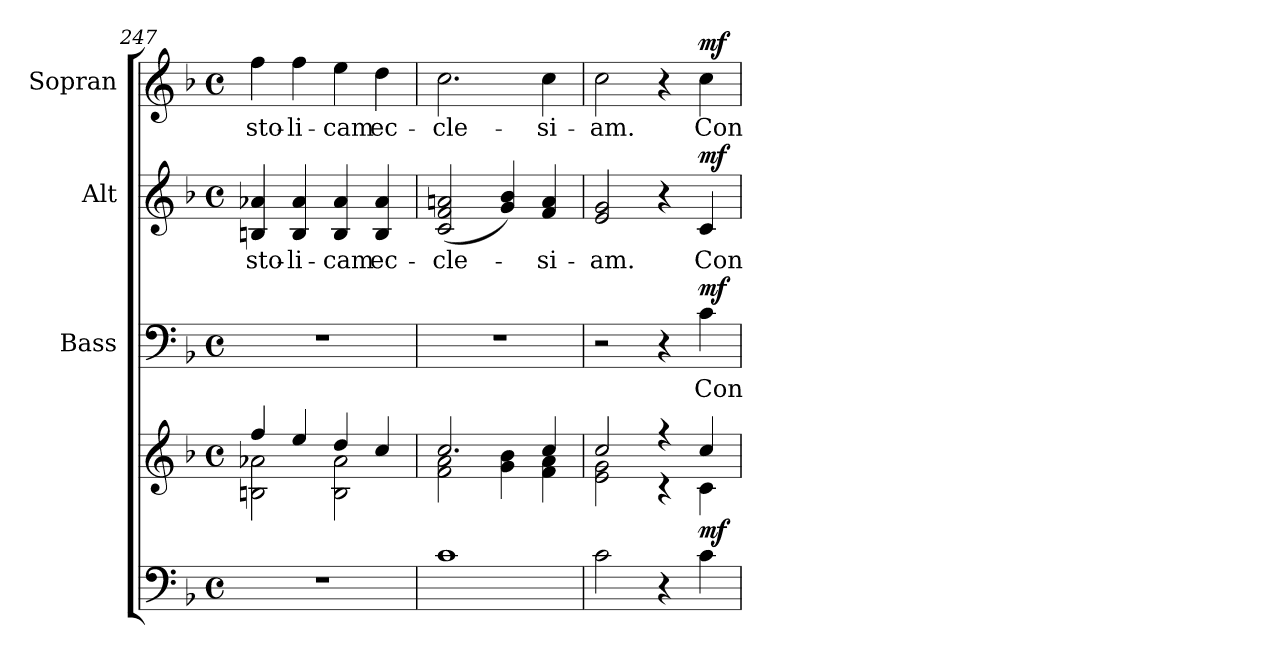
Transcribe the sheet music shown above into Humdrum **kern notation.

**kern	**kern	**dynam	**kern	**text	**dynam	**kern	**text	**dynam	**kern	**text	**dynam
*part4	*part4	*part4	*part3	*part3	*part3	*part2	*part2	*part2	*part1	*part1	*part1
*staff5	*staff4	*staff4/5	*staff3	*staff3	*staff3	*staff2	*staff2	*staff2	*staff1	*staff1	*staff1
*	*	*	*I"Bass	*	*	*I"Alt	*	*	*I"Sopran	*	*
*	*	*	*I'B.	*	*	*I'A.	*	*	*I'S.	*	*
*clefF4	*clefG2	*	*clefF4	*	*	*clefG2	*	*	*clefG2	*	*
*k[b-]	*k[b-]	*	*k[b-]	*	*	*k[b-]	*	*	*k[b-]	*	*
*F:	*F:	*	*F:	*	*	*F:	*	*	*F:	*	*
*M4/4	*M4/4	*	*M4/4	*	*	*M4/4	*	*	*M4/4	*	*
*met(c)	*met(c)	*	*met(c)	*	*	*met(c)	*	*	*met(c)	*	*
=247	=247	=247	=247	=247	=247	=247	=247	=247	=247	=247	=247
*	*^	*	*	*	*	*	*	*	*	*	*
!	!	!	!	!	!	!	!	!LO:LY:b	!	!	!LO:LY:b	!
1r	4ff/	2Bn\ 2a-X\	.	1r	.	.	4Bn/ 4a-X/	-sto-	.	4ff\	-sto-	.
!	!	!	!	!	!	!	!	!LO:LY:b	!	!	!LO:LY:b	!
.	4ee/	.	.	.	.	.	4B/ 4a-/	-li-	.	4ff\	-li-	.
!	!	!	!	!	!	!	!	!LO:LY:b	!	!	!LO:LY:b	!
.	4dd/	2B\ 2a-\	.	.	.	.	4B/ 4a-/	-cam	.	4ee\	-cam	.
!	!	!	!	!	!	!	!	!LO:LY:b	!	!	!LO:LY:b	!
.	4cc/	.	.	.	.	.	4B/ 4a-/	ec-	.	4dd\	ec-	.
!!LO:PB:g=z
=248	=248	=248	=248	=248	=248	=248	=248	=248	=248	=248	=248	=248
!	!	!	!	!	!	!	!	!LO:LY:b	!	!	!LO:LY:b	!
1c	2.cc/	2f\ 2a\	.	1r	.	.	(<2c/ 2f/ 2an/	-cle-	.	2.cc\	-cle-	.
.	.	4g\ 4b-\	.	.	.	.	4g/ 4b-/)	.	.	.	.	.
!	!	!	!	!	!	!	!	!LO:LY:b	!	!	!LO:LY:b	!
.	4cc/	4f\ 4a\	.	.	.	.	4f/ 4a/	-si-	.	4cc\	-si-	.
=249	=249	=249	=249	=249	=249	=249	=249	=249	=249	=249	=249	=249
!	!	!	!	!	!	!	!	!LO:LY:b	!	!	!LO:LY:b	!
2c\	2cc/	2e\ 2g\	.	2r	.	.	2e/ 2g/	-am.	.	2cc\	-am.	.
4r	4r	4r	.	4r	.	.	4r	.	.	4r	.	.
!	!	!	!LO:DY:b	!	!LO:LY:b	!LO:DY:a	!	!LO:LY:b	!LO:DY:a	!	!LO:LY:b	!LO:DY:a
4c\	4cc/	4c\	mf	4c\	Con-	mf	4c/	Con-	mf	4cc\	Con-	mf
*	*v	*v	*	*	*	*	*	*	*	*	*	*
=	=	=	=	=	=	=	=	=	=	=	=
*-	*-	*-	*-	*-	*-	*-	*-	*-	*-	*-	*-
